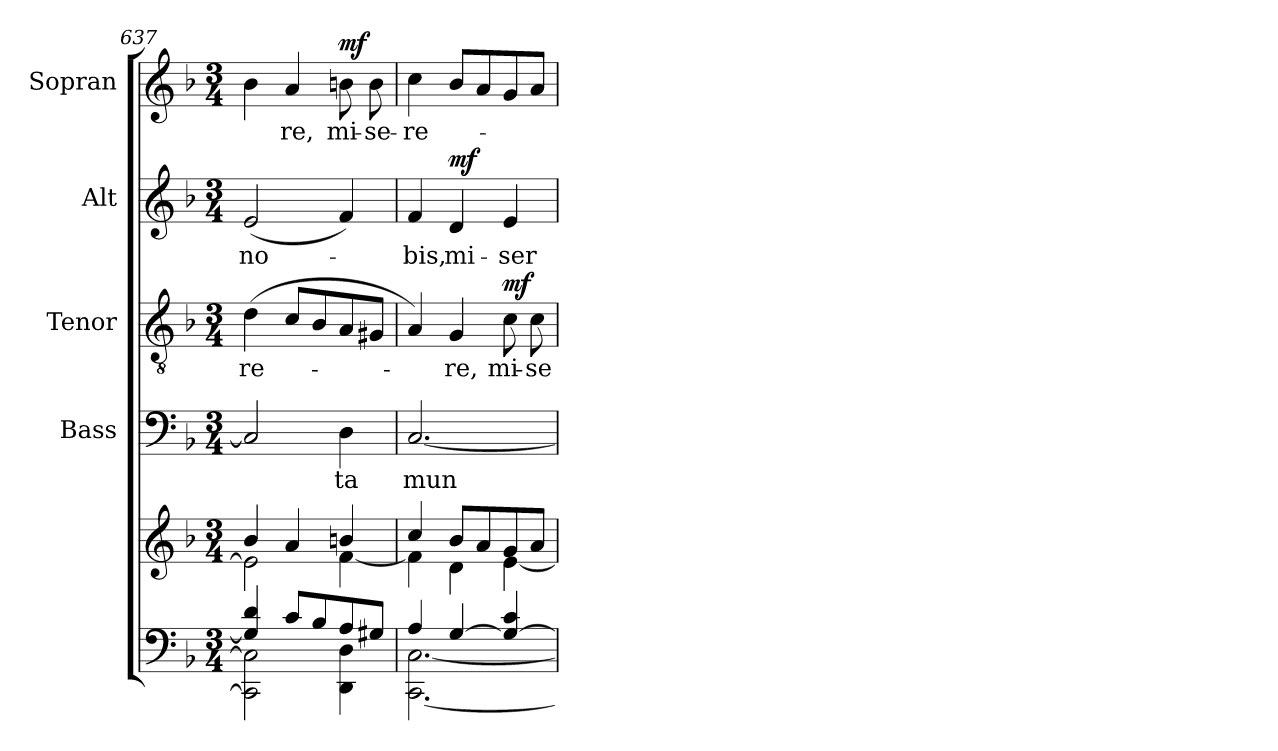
**kern	**kern	**kern	**text	**kern	**text	**dynam	**kern	**text	**dynam	**kern	**text	**dynam
*part5	*part5	*part4	*part4	*part3	*part3	*part3	*part2	*part2	*part2	*part1	*part1	*part1
*staff6	*staff5	*staff4	*staff4	*staff3	*staff3	*staff3	*staff2	*staff2	*staff2	*staff1	*staff1	*staff1
*	*	*I"Bass	*	*I"Tenor	*	*	*I"Alt	*	*	*I"Sopran	*	*
*	*	*I'B.	*	*I'T.	*	*	*I'A.	*	*	*I'S.	*	*
*clefF4	*clefG2	*clefF4	*	*clefGv2	*	*	*clefG2	*	*	*clefG2	*	*
*k[b-]	*k[b-]	*k[b-]	*	*k[b-]	*	*	*k[b-]	*	*	*k[b-]	*	*
*F:	*F:	*F:	*	*F:	*	*	*F:	*	*	*F:	*	*
*M3/4	*M3/4	*M3/4	*	*M3/4	*	*	*M3/4	*	*	*M3/4	*	*
=637	=637	=637	=637	=637	=637	=637	=637	=637	=637	=637	=637	=637
*^	*^	*	*	*	*	*	*	*	*	*	*	*
!	!	!	!	!	!	!	!LO:LY:b	!	!	!LO:LY:b	!	!	!	!
4G/] 4d/	2CC\] 2C\]	4b-/	2e\]	2C/]	.	(>4d\	-re-	.	(<2e/	no-	.	4b-\	.	.
!	!	!	!	!	!	!	!	!	!	!	!	!	!LO:LY:b	!
8c/L	.	4a/	.	.	.	8c/L	.	.	.	.	.	4a/	-re,	.
8B-/	.	.	.	.	.	8B-/	.	.	.	.	.	.	.	.
!	!	!	!	!	!LO:LY:b	!	!	!	!	!	!	!	!LO:LY:b	!LO:DY:a
8A/	4DD\ 4D\	4bn/	[<4f\	4D\	-ta	8A/	.	.	4f/)	.	.	8bn\	mi-	mf
!	!	!	!	!	!	!	!	!	!	!	!	!	!LO:LY:b	!
8G#X/J	.	.	.	.	.	8G#X/J	.	.	.	.	.	8b\	-se-	.
=638	=638	=638	=638	=638	=638	=638	=638	=638	=638	=638	=638	=638	=638	=638
!	!	!	!	!	!LO:LY:b	!	!	!	!	!LO:LY:b	!	!	!LO:LY:b	!
4A/	[<2.CC\ [<2.C\	4cc/	4f\]	[2.C/	mun-	4A/)	.	.	4f/	-bis,	.	4cc\	-re-	.
!	!	!	!	!	!	!	!LO:LY:b	!	!	!LO:LY:b	!LO:DY:a	!	!	!
[>4G/	.	8b-/L	4d\	.	.	4G/	-re,	.	4d/	mi-	mf	8b-/L	.	.
.	.	8a/	.	.	.	.	.	.	.	.	.	8a/	.	.
!	!	!	!	!	!	!	!LO:LY:b	!LO:DY:a	!	!LO:LY:b	!	!	!	!
4G/_ 4c/	.	8g/	[<4e\	.	.	8c\	mi-	mf	4e/	-ser-	.	8g/	.	.
!	!	!	!	!	!	!	!LO:LY:b	!	!	!	!	!	!	!
.	.	8a/J	.	.	.	8c\	-se-	.	.	.	.	8a/J	.	.
*v	*v	*	*	*	*	*	*	*	*	*	*	*	*	*
*	*v	*v	*	*	*	*	*	*	*	*	*	*	*
=	=	=	=	=	=	=	=	=	=	=	=	=
*-	*-	*-	*-	*-	*-	*-	*-	*-	*-	*-	*-	*-
